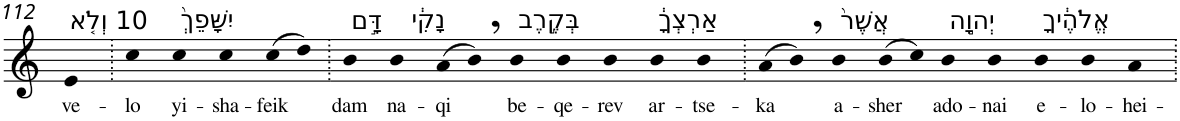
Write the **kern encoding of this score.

**kern	**text
*part1	*part1
*staff1	*staff1
*I"Piano	*
*I'Pno	*
!!LO:PB:g=z
*clefG2	*
*k[]	*
=112	=112
!LO:TX:a:t=10 וְלֹ֤א	!
!	!LO:LY:b
4e	ve-
=113.	=113.
!	!LO:LY:b
4cc	-lo
!LO:TX:a:t=יִשָּׁפֵךְ֙	!
!	!LO:LY:b
4cc	yi-
!	!LO:LY:b
4cc	-sha-
!	!LO:LY:b
(8cc	-feik
8dd)	.
=114.	=114.
!LO:TX:a:t=דָּ֣ם	!
!	!LO:LY:b
4b	dam
!LO:TX:a:t=נָקִ֔י	!
!	!LO:LY:b
4b	na-
!	!LO:LY:b
(8a	-qi
8b,)	.
!LO:TX:a:t=בְּקֶ֣רֶב	!
!	!LO:LY:b
4b	be-
!	!LO:LY:b
4b	-qe-
!	!LO:LY:b
4b	-rev
!LO:TX:a:t=אַרְצְךָ֔	!
!	!LO:LY:b
4b	ar-
!	!LO:LY:b
4b	-tse-
=115.	=115.
!	!LO:LY:b
(8a	-ka
8b,)	.
!LO:TX:a:t=אֲשֶׁר֙	!
!	!LO:LY:b
4b	a-
!	!LO:LY:b
(8b	-sher
8cc)	.
!LO:TX:a:t=יְהוָ֣ה	!
!	!LO:LY:b
4b	ado-
!	!LO:LY:b
4b	-nai
!LO:TX:a:t=אֱלֹהֶ֔יךָ	!
!	!LO:LY:b
4b	e-
!	!LO:LY:b
4b	-lo-
!	!LO:LY:b
4a	-hei-
=.	=.
*-	*-
